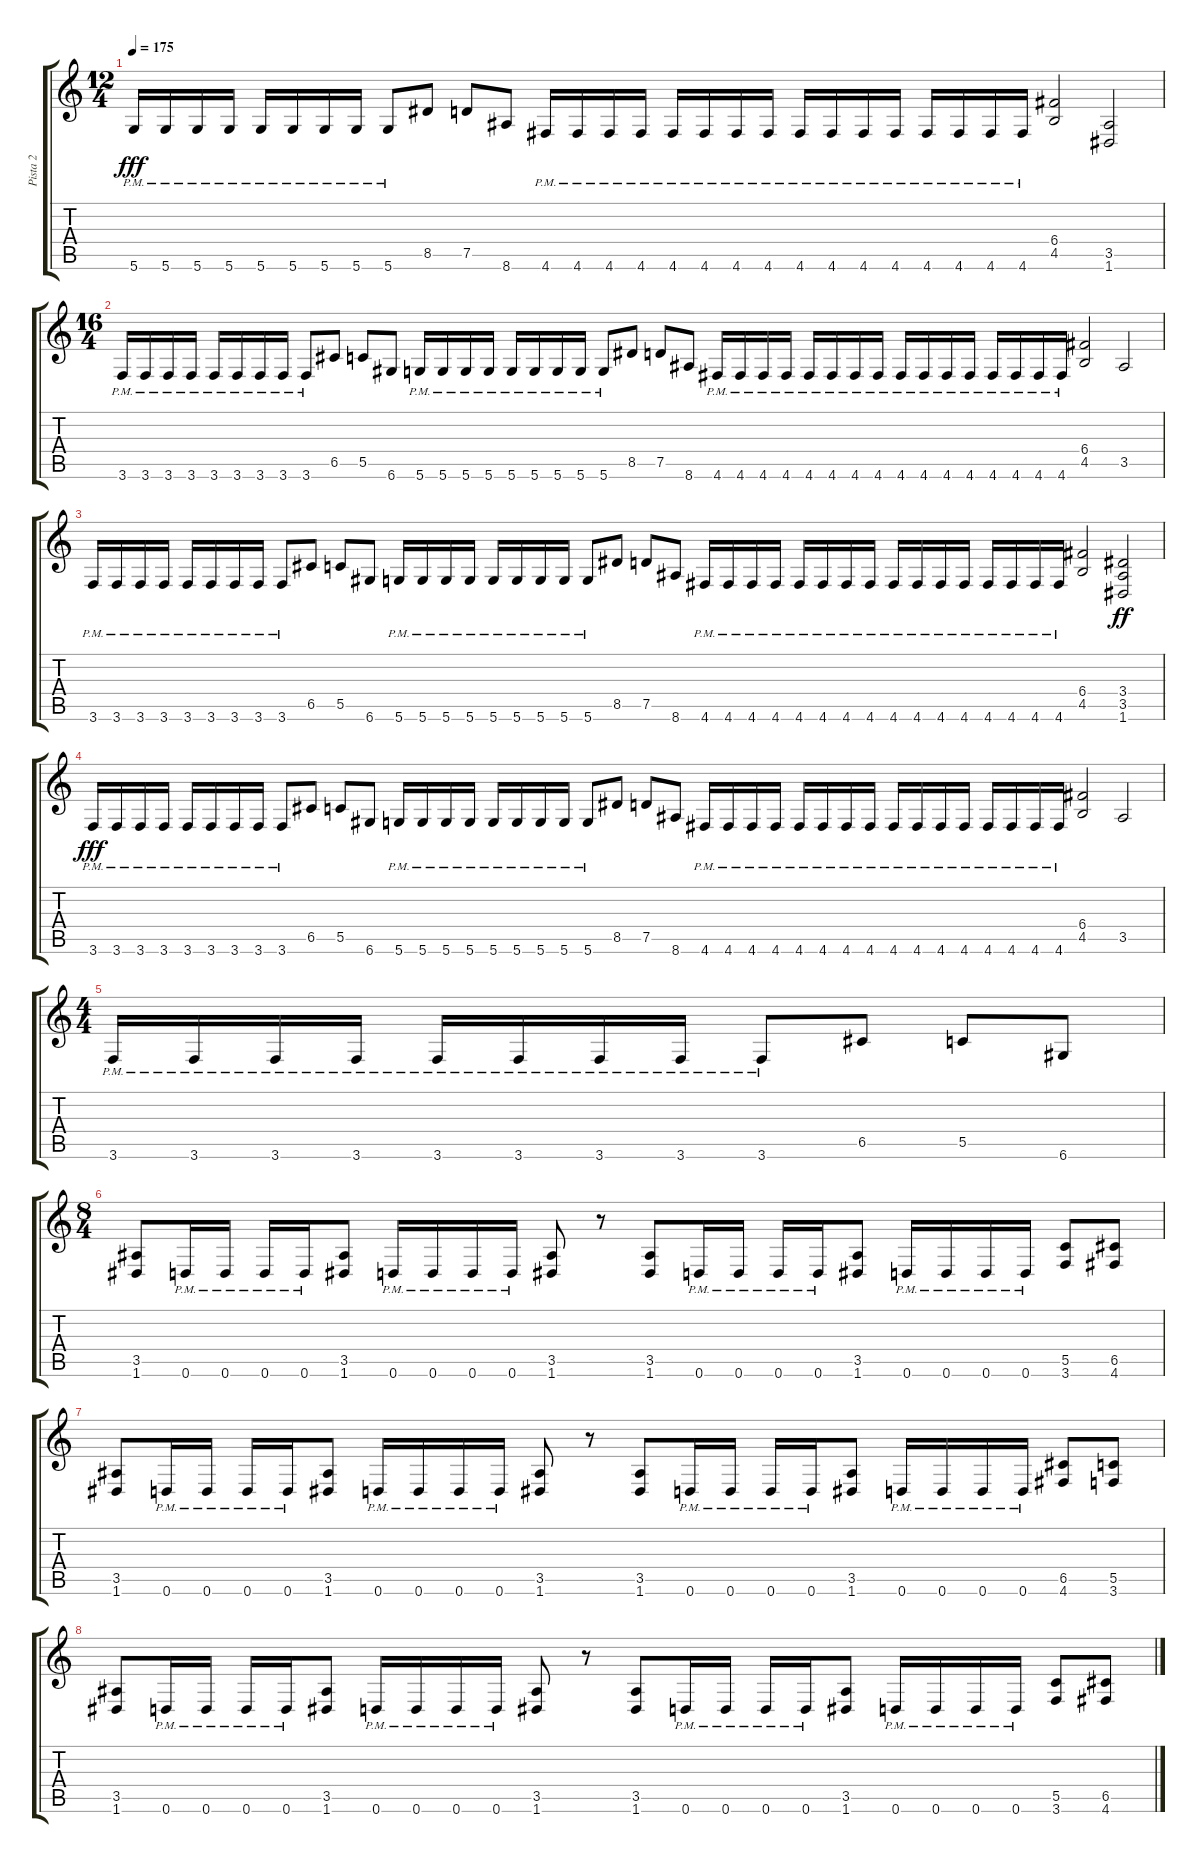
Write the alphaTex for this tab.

\track ("Pista 2" "Pista 2") {instrument distortionguitar}
\staff {score tabs}
\tuning (D4 A3 F3 C3 G2 D2) {hide}
\ts (12 4)
\tempo 175
\clef g2
\ks c
5.6{pm}.16{dy fff} 5.6{pm}.16 5.6{pm}.16 5.6{pm}.16 5.6{pm}.16 5.6{pm}.16 5.6{pm}.16 5.6{pm}.16 5.6{pm}.8 8.5.8 7.5.8 8.6.8 4.6{pm}.16 4.6{pm}.16 4.6{pm}.16 4.6{pm}.16 4.6{pm}.16 4.6{pm}.16 4.6{pm}.16 4.6{pm}.16 4.6{pm}.16 4.6{pm}.16 4.6{pm}.16 4.6{pm}.16 4.6{pm}.16 4.6{pm}.16 4.6{pm}.16 4.6{pm}.16 (6.4 4.5).2 (3.5 1.6).2 |
\ts (16 4)
3.6{pm}.16 3.6{pm}.16 3.6{pm}.16 3.6{pm}.16 3.6{pm}.16 3.6{pm}.16 3.6{pm}.16 3.6{pm}.16 3.6{pm}.8 6.5.8 5.5.8 6.6.8 5.6{pm}.16 5.6{pm}.16 5.6{pm}.16 5.6{pm}.16 5.6{pm}.16 5.6{pm}.16 5.6{pm}.16 5.6{pm}.16 5.6{pm}.8 8.5.8 7.5.8 8.6.8 4.6{pm}.16 4.6{pm}.16 4.6{pm}.16 4.6{pm}.16 4.6{pm}.16 4.6{pm}.16 4.6{pm}.16 4.6{pm}.16 4.6{pm}.16 4.6{pm}.16 4.6{pm}.16 4.6{pm}.16 4.6{pm}.16 4.6{pm}.16 4.6{pm}.16 4.6{pm}.16 (6.4 4.5).2 3.5.2 |
3.6{pm}.16 3.6{pm}.16 3.6{pm}.16 3.6{pm}.16 3.6{pm}.16 3.6{pm}.16 3.6{pm}.16 3.6{pm}.16 3.6{pm}.8 6.5.8 5.5.8 6.6.8 5.6{pm}.16 5.6{pm}.16 5.6{pm}.16 5.6{pm}.16 5.6{pm}.16 5.6{pm}.16 5.6{pm}.16 5.6{pm}.16 5.6{pm}.8 8.5.8 7.5.8 8.6.8 4.6{pm}.16 4.6{pm}.16 4.6{pm}.16 4.6{pm}.16 4.6{pm}.16 4.6{pm}.16 4.6{pm}.16 4.6{pm}.16 4.6{pm}.16 4.6{pm}.16 4.6{pm}.16 4.6{pm}.16 4.6{pm}.16 4.6{pm}.16 4.6{pm}.16 4.6{pm}.16 (6.4 4.5).2 (3.4 3.5 1.6).2{dy ff} |
3.6{pm}.16{dy fff} 3.6{pm}.16 3.6{pm}.16 3.6{pm}.16 3.6{pm}.16 3.6{pm}.16 3.6{pm}.16 3.6{pm}.16 3.6{pm}.8 6.5.8 5.5.8 6.6.8 5.6{pm}.16 5.6{pm}.16 5.6{pm}.16 5.6{pm}.16 5.6{pm}.16 5.6{pm}.16 5.6{pm}.16 5.6{pm}.16 5.6{pm}.8 8.5.8 7.5.8 8.6.8 4.6{pm}.16 4.6{pm}.16 4.6{pm}.16 4.6{pm}.16 4.6{pm}.16 4.6{pm}.16 4.6{pm}.16 4.6{pm}.16 4.6{pm}.16 4.6{pm}.16 4.6{pm}.16 4.6{pm}.16 4.6{pm}.16 4.6{pm}.16 4.6{pm}.16 4.6{pm}.16 (6.4 4.5).2 3.5.2 |
\ts (4 4)
3.6{pm}.16 3.6{pm}.16 3.6{pm}.16 3.6{pm}.16 3.6{pm}.16 3.6{pm}.16 3.6{pm}.16 3.6{pm}.16 3.6{pm}.8 6.5.8 5.5.8 6.6.8 |
\ts (8 4)
(3.5 1.6).8 0.6{pm}.16 0.6{pm}.16 0.6{pm}.16 0.6{pm}.16 (3.5 1.6).8 0.6{pm}.16 0.6{pm}.16 0.6{pm}.16 0.6{pm}.16 (3.5 1.6).8 r.8 (3.5 1.6).8 0.6{pm}.16 0.6{pm}.16 0.6{pm}.16 0.6{pm}.16 (3.5 1.6).8 0.6{pm}.16 0.6{pm}.16 0.6{pm}.16 0.6{pm}.16 (5.5 3.6).8 (6.5 4.6).8 |
(3.5 1.6).8 0.6{pm}.16 0.6{pm}.16 0.6{pm}.16 0.6{pm}.16 (3.5 1.6).8 0.6{pm}.16 0.6{pm}.16 0.6{pm}.16 0.6{pm}.16 (3.5 1.6).8 r.8 (3.5 1.6).8 0.6{pm}.16 0.6{pm}.16 0.6{pm}.16 0.6{pm}.16 (3.5 1.6).8 0.6{pm}.16 0.6{pm}.16 0.6{pm}.16 0.6{pm}.16 (6.5 4.6).8 (5.5 3.6).8 |
(3.5 1.6).8 0.6{pm}.16 0.6{pm}.16 0.6{pm}.16 0.6{pm}.16 (3.5 1.6).8 0.6{pm}.16 0.6{pm}.16 0.6{pm}.16 0.6{pm}.16 (3.5 1.6).8 r.8 (3.5 1.6).8 0.6{pm}.16 0.6{pm}.16 0.6{pm}.16 0.6{pm}.16 (3.5 1.6).8 0.6{pm}.16 0.6{pm}.16 0.6{pm}.16 0.6{pm}.16 (5.5 3.6).8 (6.5 4.6).8
